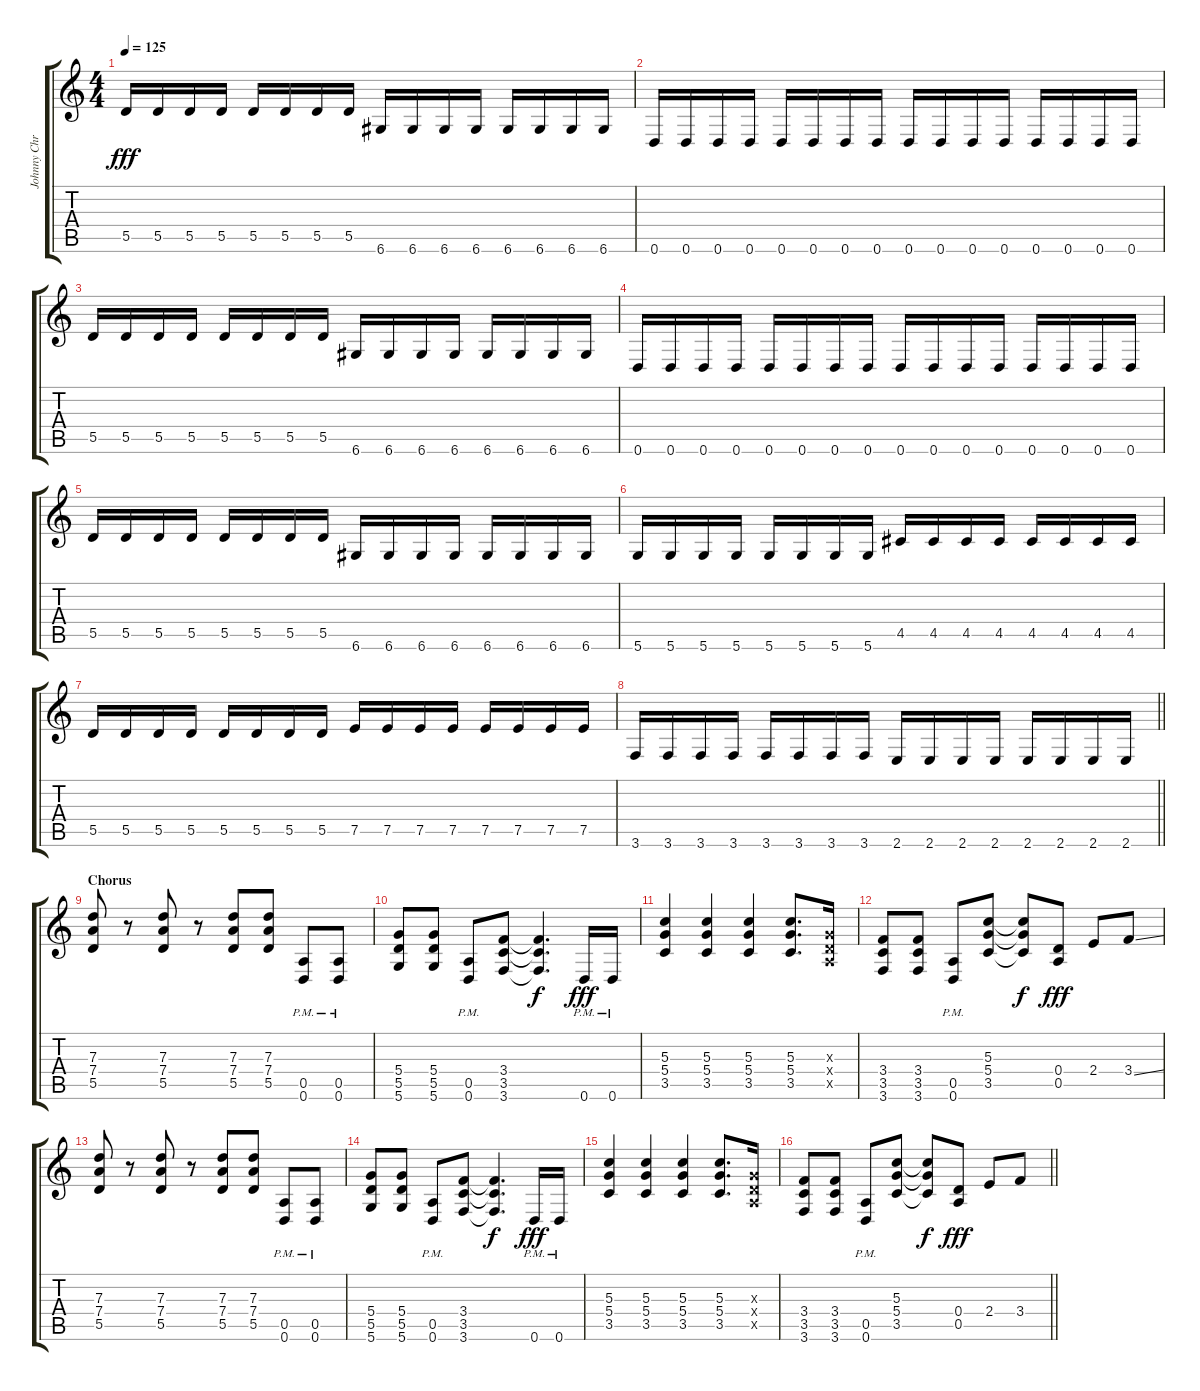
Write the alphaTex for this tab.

\track ("Johnny Christ" "Johnny Chr") {instrument distortionguitar}
\staff {score tabs}
\tuning (E4 B3 G3 D3 A2 D2) {hide}
\ts (4 4)
\tempo 125
\clef g2
\ks c
5.5.16{dy fff} 5.5.16 5.5.16 5.5.16 5.5.16 5.5.16 5.5.16 5.5.16 6.6.16 6.6.16 6.6.16 6.6.16 6.6.16 6.6.16 6.6.16 6.6.16 |
0.6.16 0.6.16 0.6.16 0.6.16 0.6.16 0.6.16 0.6.16 0.6.16 0.6.16 0.6.16 0.6.16 0.6.16 0.6.16 0.6.16 0.6.16 0.6.16 |
5.5.16 5.5.16 5.5.16 5.5.16 5.5.16 5.5.16 5.5.16 5.5.16 6.6.16 6.6.16 6.6.16 6.6.16 6.6.16 6.6.16 6.6.16 6.6.16 |
0.6.16 0.6.16 0.6.16 0.6.16 0.6.16 0.6.16 0.6.16 0.6.16 0.6.16 0.6.16 0.6.16 0.6.16 0.6.16 0.6.16 0.6.16 0.6.16 |
5.5.16 5.5.16 5.5.16 5.5.16 5.5.16 5.5.16 5.5.16 5.5.16 6.6.16 6.6.16 6.6.16 6.6.16 6.6.16 6.6.16 6.6.16 6.6.16 |
5.6.16 5.6.16 5.6.16 5.6.16 5.6.16 5.6.16 5.6.16 5.6.16 4.5.16 4.5.16 4.5.16 4.5.16 4.5.16 4.5.16 4.5.16 4.5.16 |
5.5.16 5.5.16 5.5.16 5.5.16 5.5.16 5.5.16 5.5.16 5.5.16 7.5.16 7.5.16 7.5.16 7.5.16 7.5.16 7.5.16 7.5.16 7.5.16 |
\barLineRight lightlight
3.6.16 3.6.16 3.6.16 3.6.16 3.6.16 3.6.16 3.6.16 3.6.16 2.6.16 2.6.16 2.6.16 2.6.16 2.6.16 2.6.16 2.6.16 2.6.16 |
\section ("" "Chorus")
(7.3 7.4 5.5).8 r.8 (7.3 7.4 5.5).8 r.8 (7.3 7.4 5.5).8 (7.3 7.4 5.5).8 (0.5{pm} 0.6{pm}).8 (0.5{pm} 0.6{pm}).8 |
(5.4 5.5 5.6).8 (5.4 5.5 5.6).8 (0.5{pm} 0.6{pm}).8 (3.4 3.5 3.6).8 (3.4{t} 3.5{t} 3.6{t}).4{d dy f} 0.6{pm}.16{dy fff} 0.6{pm}.16 |
(5.3 5.4 3.5).4 (5.3 5.4 3.5).4 (5.3 5.4 3.5).4 (5.3 5.4 3.5).8{d} (0.3{x} 0.4{x} 0.5{x}).16 |
(3.4 3.5 3.6).8 (3.4 3.5 3.6).8 (0.5{pm} 0.6{pm}).8 (5.3 5.4 3.5).8 (5.3{t} 5.4{t} 3.5{t}).8{dy f} (0.4 0.5).8{dy fff} 2.4.8 3.4{ss}.8 |
(7.3 7.4 5.5).8 r.8 (7.3 7.4 5.5).8 r.8 (7.3 7.4 5.5).8 (7.3 7.4 5.5).8 (0.5{pm} 0.6{pm}).8 (0.5{pm} 0.6{pm}).8 |
(5.4 5.5 5.6).8 (5.4 5.5 5.6).8 (0.5{pm} 0.6{pm}).8 (3.4 3.5 3.6).8 (3.4{t} 3.5{t} 3.6{t}).4{d dy f} 0.6{pm}.16{dy fff} 0.6{pm}.16 |
(5.3 5.4 3.5).4 (5.3 5.4 3.5).4 (5.3 5.4 3.5).4 (5.3 5.4 3.5).8{d} (0.3{x} 0.4{x} 0.5{x}).16 |
\barLineRight lightlight
(3.4 3.5 3.6).8 (3.4 3.5 3.6).8 (0.5{pm} 0.6{pm}).8 (5.3 5.4 3.5).8 (5.3{t} 5.4{t} 3.5{t}).8{dy f} (0.4 0.5).8{dy fff} 2.4.8 3.4.8
